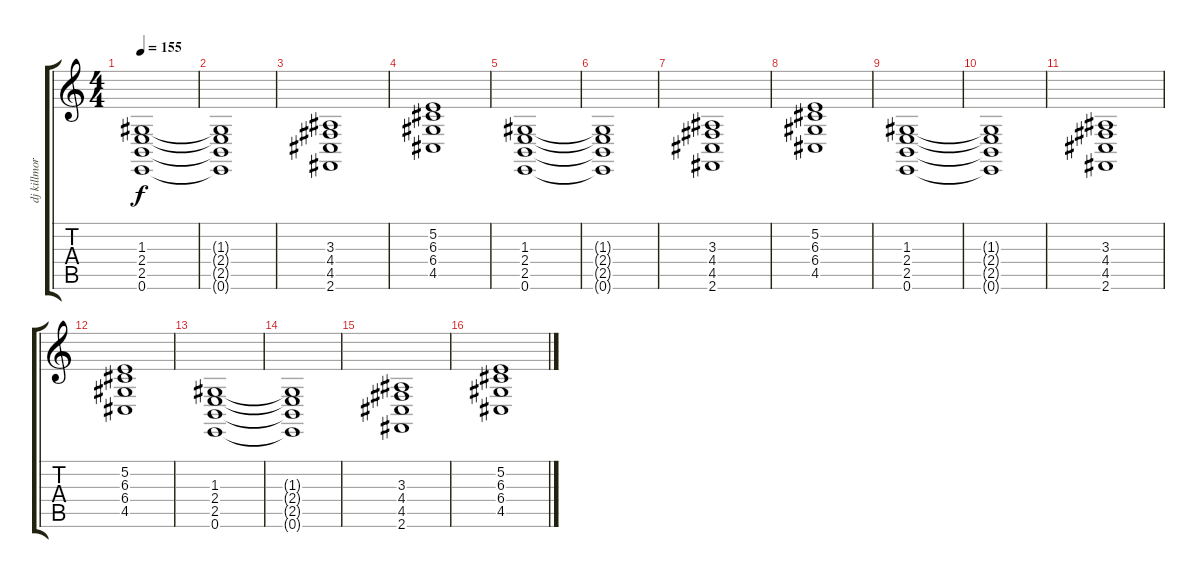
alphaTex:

\track ("dj killmore" "dj killmor") {instrument acousticgrandpiano}
\staff {score tabs}
\tuning (E4 B3 G3 D3 A2 E2) {hide}
\ts (4 4)
\tempo 155
\clef g2
\ks c
(1.3 2.4 2.5 0.6).1{dy f} |
(1.3{t} 2.4{t} 2.5{t} 0.6{t}).1 |
(3.3 4.4 4.5 2.6).1 |
(5.2 6.3 6.4 4.5).1 |
(1.3 2.4 2.5 0.6).1 |
(1.3{t} 2.4{t} 2.5{t} 0.6{t}).1 |
(3.3 4.4 4.5 2.6).1 |
(5.2 6.3 6.4 4.5).1 |
(1.3 2.4 2.5 0.6).1 |
(1.3{t} 2.4{t} 2.5{t} 0.6{t}).1 |
(3.3 4.4 4.5 2.6).1 |
(5.2 6.3 6.4 4.5).1 |
(1.3 2.4 2.5 0.6).1 |
(1.3{t} 2.4{t} 2.5{t} 0.6{t}).1 |
(3.3 4.4 4.5 2.6).1 |
(5.2 6.3 6.4 4.5).1
